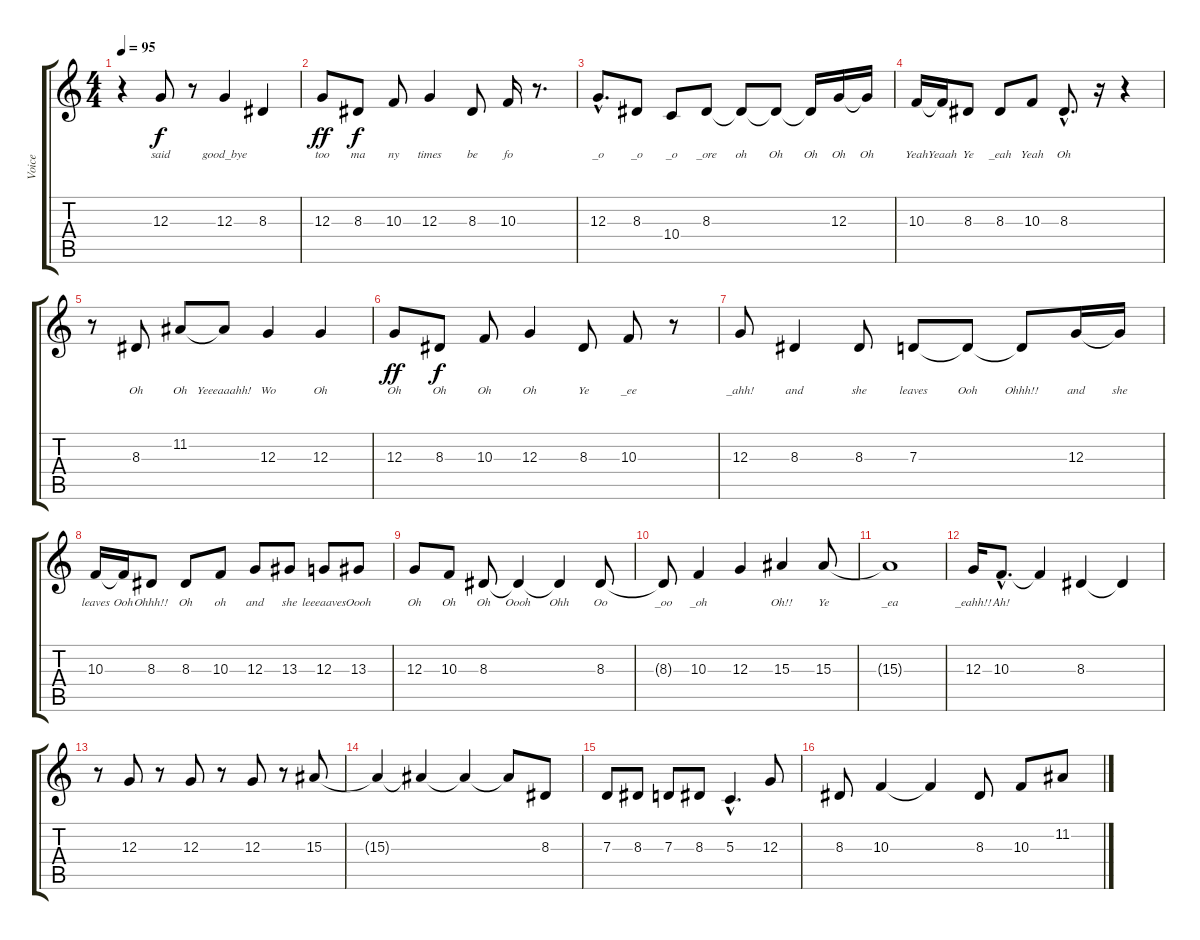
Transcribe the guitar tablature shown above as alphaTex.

\track ("Voice" "Voice") {instrument clarinet}
\staff {score tabs}
\tuning (E4 B3 G3 D3 A2 E2) {hide}
\ts (4 4)
\tempo 95
\clef g2
\ks c
r.4{dy f} 12.3.8{lyrics (0 "said") lyrics (1 "") lyrics (2 "") lyrics (3 "") lyrics (4 "")} r.8 12.3.4{lyrics (0 "good_bye") lyrics (1 "") lyrics (2 "") lyrics (3 "") lyrics (4 "")} 8.3.4{lyrics (0 "") lyrics (1 "") lyrics (2 "") lyrics (3 "") lyrics (4 "")} |
12.3.8{lyrics (0 "too") lyrics (1 "") lyrics (2 "") lyrics (3 "") lyrics (4 "") dy ff} 8.3.8{lyrics (0 "ma") lyrics (1 "") lyrics (2 "") lyrics (3 "") lyrics (4 "") dy f} 10.3.8{lyrics (0 "ny") lyrics (1 "") lyrics (2 "") lyrics (3 "") lyrics (4 "")} 12.3.4{lyrics (0 "times") lyrics (1 "") lyrics (2 "") lyrics (3 "") lyrics (4 "")} 8.3.8{lyrics (0 "be") lyrics (1 "") lyrics (2 "") lyrics (3 "") lyrics (4 "")} 10.3.16{lyrics (0 "fo") lyrics (1 "") lyrics (2 "") lyrics (3 "") lyrics (4 "")} r.8{d} |
12.3{hac}.8{d lyrics (0 "_o") lyrics (1 "") lyrics (2 "") lyrics (3 "") lyrics (4 "")} 8.3.8{lyrics (0 "_o") lyrics (1 "") lyrics (2 "") lyrics (3 "") lyrics (4 "")} 10.4.8{lyrics (0 "_o") lyrics (1 "") lyrics (2 "") lyrics (3 "") lyrics (4 "")} 8.3.8{lyrics (0 "_ore") lyrics (1 "") lyrics (2 "") lyrics (3 "") lyrics (4 "")} 8.3{t}.8{lyrics (0 "oh") lyrics (1 "") lyrics (2 "") lyrics (3 "") lyrics (4 "")} 8.3{t}.8{lyrics (0 "Oh") lyrics (1 "") lyrics (2 "") lyrics (3 "") lyrics (4 "")} 8.3{t}.16{lyrics (0 "Oh") lyrics (1 "") lyrics (2 "") lyrics (3 "") lyrics (4 "")} 12.3.16{lyrics (0 "Oh") lyrics (1 "") lyrics (2 "") lyrics (3 "") lyrics (4 "")} 12.3{t}.16{lyrics (0 "Oh") lyrics (1 "") lyrics (2 "") lyrics (3 "") lyrics (4 "")} |
10.3.16{lyrics (0 "Yeah") lyrics (1 "") lyrics (2 "") lyrics (3 "") lyrics (4 "")} 10.3{t}.16{lyrics (0 "Yeaah") lyrics (1 "") lyrics (2 "") lyrics (3 "") lyrics (4 "")} 8.3.8{lyrics (0 "Ye") lyrics (1 "") lyrics (2 "") lyrics (3 "") lyrics (4 "")} 8.3.8{lyrics (0 "_eah") lyrics (1 "") lyrics (2 "") lyrics (3 "") lyrics (4 "")} 10.3.8{lyrics (0 "Yeah") lyrics (1 "") lyrics (2 "") lyrics (3 "") lyrics (4 "")} 8.3{hac}.8{d lyrics (0 "Oh") lyrics (1 "") lyrics (2 "") lyrics (3 "") lyrics (4 "")} r.16 r.4 |
r.8 8.3.8{lyrics (0 "Oh") lyrics (1 "") lyrics (2 "") lyrics (3 "") lyrics (4 "")} 11.2.8{lyrics (0 "Oh") lyrics (1 "") lyrics (2 "") lyrics (3 "") lyrics (4 "")} 11.2{t}.8{lyrics (0 "Yeeeaaahh!") lyrics (1 "") lyrics (2 "") lyrics (3 "") lyrics (4 "")} 12.3.4{lyrics (0 "Wo") lyrics (1 "") lyrics (2 "") lyrics (3 "") lyrics (4 "")} 12.3.4{lyrics (0 "Oh") lyrics (1 "") lyrics (2 "") lyrics (3 "") lyrics (4 "")} |
12.3.8{lyrics (0 "Oh") lyrics (1 "") lyrics (2 "") lyrics (3 "") lyrics (4 "") dy ff} 8.3.8{lyrics (0 "Oh") lyrics (1 "") lyrics (2 "") lyrics (3 "") lyrics (4 "") dy f} 10.3.8{lyrics (0 "Oh") lyrics (1 "") lyrics (2 "") lyrics (3 "") lyrics (4 "")} 12.3.4{lyrics (0 "Oh") lyrics (1 "") lyrics (2 "") lyrics (3 "") lyrics (4 "")} 8.3.8{lyrics (0 "Ye") lyrics (1 "") lyrics (2 "") lyrics (3 "") lyrics (4 "")} 10.3.8{lyrics (0 "_ee") lyrics (1 "") lyrics (2 "") lyrics (3 "") lyrics (4 "")} r.8 |
12.3.8{lyrics (0 "_ahh!") lyrics (1 "") lyrics (2 "") lyrics (3 "") lyrics (4 "")} 8.3.4{lyrics (0 "and") lyrics (1 "") lyrics (2 "") lyrics (3 "") lyrics (4 "")} 8.3.8{lyrics (0 "she") lyrics (1 "") lyrics (2 "") lyrics (3 "") lyrics (4 "")} 7.3.8{lyrics (0 "leaves") lyrics (1 "") lyrics (2 "") lyrics (3 "") lyrics (4 "")} 7.3{t}.8{lyrics (0 "Ooh") lyrics (1 "") lyrics (2 "") lyrics (3 "") lyrics (4 "")} 7.3{t}.8{lyrics (0 "Ohhh!!") lyrics (1 "") lyrics (2 "") lyrics (3 "") lyrics (4 "")} 12.3.16{lyrics (0 "and") lyrics (1 "") lyrics (2 "") lyrics (3 "") lyrics (4 "")} 12.3{t}.16{lyrics (0 "she") lyrics (1 "") lyrics (2 "") lyrics (3 "") lyrics (4 "")} |
10.3.16{lyrics (0 "leaves") lyrics (1 "") lyrics (2 "") lyrics (3 "") lyrics (4 "")} 10.3{t}.16{lyrics (0 "Ooh") lyrics (1 "") lyrics (2 "") lyrics (3 "") lyrics (4 "")} 8.3.8{lyrics (0 "Ohhh!!") lyrics (1 "") lyrics (2 "") lyrics (3 "") lyrics (4 "")} 8.3.8{lyrics (0 "Oh") lyrics (1 "") lyrics (2 "") lyrics (3 "") lyrics (4 "")} 10.3.8{lyrics (0 "oh") lyrics (1 "") lyrics (2 "") lyrics (3 "") lyrics (4 "")} 12.3.8{lyrics (0 "and") lyrics (1 "") lyrics (2 "") lyrics (3 "") lyrics (4 "")} 13.3.8{lyrics (0 "she") lyrics (1 "") lyrics (2 "") lyrics (3 "") lyrics (4 "")} 12.3.8{lyrics (0 "leeeaaves") lyrics (1 "") lyrics (2 "") lyrics (3 "") lyrics (4 "")} 13.3.8{lyrics (0 "Oooh") lyrics (1 "") lyrics (2 "") lyrics (3 "") lyrics (4 "")} |
12.3.8{lyrics (0 "Oh") lyrics (1 "") lyrics (2 "") lyrics (3 "") lyrics (4 "")} 10.3.8{lyrics (0 "Oh") lyrics (1 "") lyrics (2 "") lyrics (3 "") lyrics (4 "")} 8.3.8{lyrics (0 "Oh") lyrics (1 "") lyrics (2 "") lyrics (3 "") lyrics (4 "")} 8.3{t}.4{lyrics (0 "Oooh") lyrics (1 "") lyrics (2 "") lyrics (3 "") lyrics (4 "")} 8.3{t}.4{lyrics (0 "Ohh") lyrics (1 "") lyrics (2 "") lyrics (3 "") lyrics (4 "")} 8.3.8{lyrics (0 "Oo") lyrics (1 "") lyrics (2 "") lyrics (3 "") lyrics (4 "")} |
8.3{t}.8{lyrics (0 "_oo") lyrics (1 "") lyrics (2 "") lyrics (3 "") lyrics (4 "")} 10.3.4{lyrics (0 "_oh") lyrics (1 "") lyrics (2 "") lyrics (3 "") lyrics (4 "")} 12.3.4{lyrics (0 "") lyrics (1 "") lyrics (2 "") lyrics (3 "") lyrics (4 "")} 15.3.4{lyrics (0 "Oh!!") lyrics (1 "") lyrics (2 "") lyrics (3 "") lyrics (4 "")} 15.3.8{lyrics (0 "Ye") lyrics (1 "") lyrics (2 "") lyrics (3 "") lyrics (4 "") volume 2} |
15.3{t}.1{lyrics (0 "_ea") lyrics (1 "") lyrics (2 "") lyrics (3 "") lyrics (4 "")} |
12.3.16{lyrics (0 "_eahh!!") lyrics (1 "") lyrics (2 "") lyrics (3 "") lyrics (4 "") volume 12} 10.3{hac}.8{d lyrics (0 "Ah!") lyrics (1 "") lyrics (2 "") lyrics (3 "") lyrics (4 "")} 10.3{t}.4 8.3.4 8.3{t}.4 |
r.8 12.3.8 r.8 12.3.8 r.8 12.3.8 r.8 15.3.8 |
15.3{t}.4 15.3{t}.4 15.3{t}.4 15.3{t}.8 8.3.8 |
7.3.8 8.3.8 7.3.8 8.3.8 5.3{hac}.4{d} 12.3.8 |
8.3.8 10.3.4 10.3{t}.4 8.3.8 10.3.8 11.2.8
